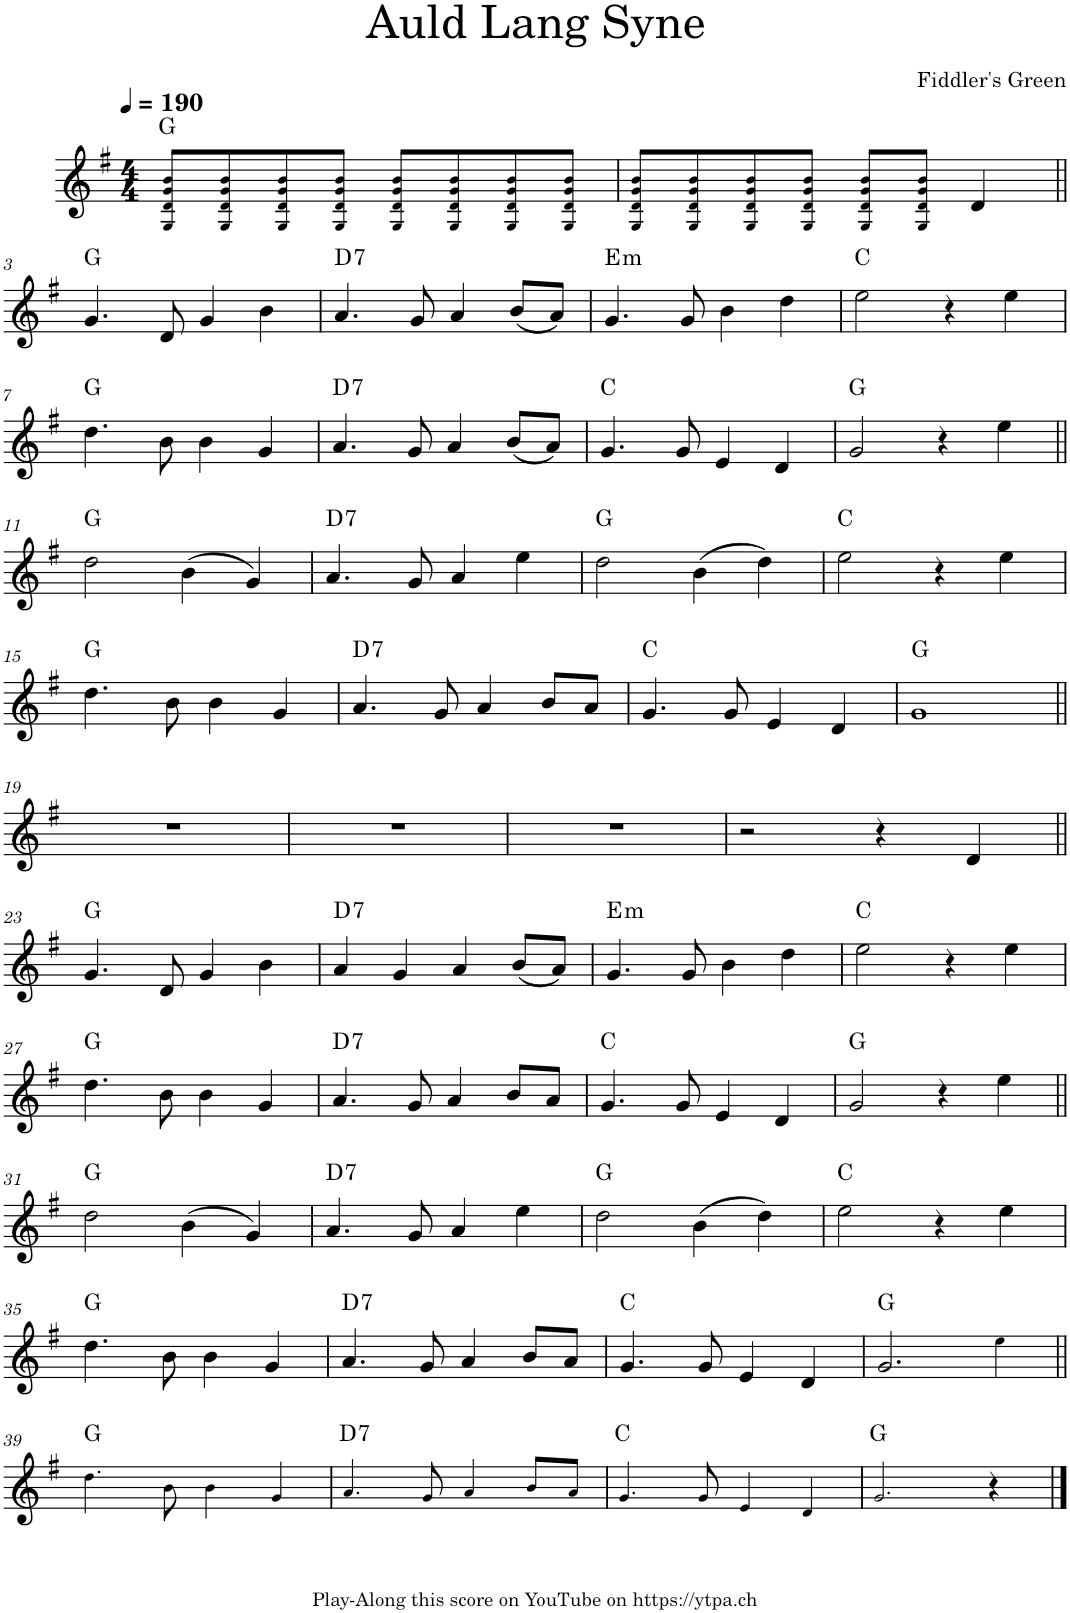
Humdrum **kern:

**kern	**harte
*part1	*part1
*staff1	*
*I"Piano	*
*I'Pno.	*
*clefG2	*
*k[f#]	*
*M4/4	*
*MM190	*
=1	=1
8G!/ 8d!/ 8g!/ 8b!/L	G:maj
8G!/ 8d!/ 8g!/ 8b!/	.
8G!/ 8d!/ 8g!/ 8b!/	.
8G!/ 8d!/ 8g!/ 8b!/J	.
8G!/ 8d!/ 8g!/ 8b!/L	.
8G!/ 8d!/ 8g!/ 8b!/	.
8G!/ 8d!/ 8g!/ 8b!/	.
8G!/ 8d!/ 8g!/ 8b!/J	.
=2	=2
8G!/ 8d!/ 8g!/ 8b!/L	.
8G!/ 8d!/ 8g!/ 8b!/	.
8G!/ 8d!/ 8g!/ 8b!/	.
8G!/ 8d!/ 8g!/ 8b!/J	.
8G!/ 8d!/ 8g!/ 8b!/L	.
8G!/ 8d!/ 8g!/ 8b!/J	.
4d/	.
!!LO:LB:g=z
=3||	=3||
4.g/	G:maj
8d/	.
4g/	.
4b\	.
=4	=4
!	!LO:H:kt=7
4.a/	D:7
8g/	.
4a/	.
(8b/L	.
8a/J)	.
=5	=5
!	!LO:H:kt=m
4.g/	E:min
8g/	.
4b\	.
4dd\	.
=6	=6
2ee\	C:maj
4r	.
4ee\	.
!!LO:LB:g=z
=7	=7
4.dd\	G:maj
8b\	.
4b\	.
4g/	.
=8	=8
!	!LO:H:kt=7
4.a/	D:7
8g/	.
4a/	.
(8b/L	.
8a/J)	.
=9	=9
4.g/	C:maj
8g/	.
4e/	.
4d/	.
=10	=10
2g/	G:maj
4r	.
4ee\	.
!!LO:LB:g=z
=11||	=11||
2dd\	G:maj
(4b\	.
4g/)	.
=12	=12
!	!LO:H:kt=7
4.a/	D:7
8g/	.
4a/	.
4ee\	.
=13	=13
2dd\	G:maj
(4b\	.
4dd\)	.
=14	=14
2ee\	C:maj
4r	.
4ee\	.
!!LO:LB:g=z
=15	=15
4.dd\	G:maj
8b\	.
4b\	.
4g/	.
=16	=16
!	!LO:H:kt=7
4.a/	D:7
8g/	.
4a/	.
8b/L	.
8a/J	.
=17	=17
4.g/	C:maj
8g/	.
4e/	.
4d/	.
=18	=18
1g	G:maj
!!LO:LB:g=z
=19||	=19||
1r	.
=20	=20
1r	.
=21	=21
1r	.
=22	=22
2r	.
4r	.
4d/	.
!!LO:LB:g=z
=23||	=23||
4.g/	G:maj
8d/	.
4g/	.
4b\	.
=24	=24
!	!LO:H:kt=7
4a/	D:7
4g/	.
4a/	.
(8b/L	.
8a/J)	.
=25	=25
!	!LO:H:kt=m
4.g/	E:min
8g/	.
4b\	.
4dd\	.
=26	=26
2ee\	C:maj
4r	.
4ee\	.
!!LO:LB:g=z
=27	=27
4.dd\	G:maj
8b\	.
4b\	.
4g/	.
=28	=28
!	!LO:H:kt=7
4.a/	D:7
8g/	.
4a/	.
8b/L	.
8a/J	.
=29	=29
4.g/	C:maj
8g/	.
4e/	.
4d/	.
=30	=30
2g/	G:maj
4r	.
4ee\	.
!!LO:LB:g=z
=31||	=31||
2dd\	G:maj
(4b\	.
4g/)	.
=32	=32
!	!LO:H:kt=7
4.a/	D:7
8g/	.
4a/	.
4ee\	.
=33	=33
2dd\	G:maj
(4b\	.
4dd\)	.
=34	=34
2ee\	C:maj
4r	.
4ee\	.
!!LO:LB:g=z
=35	=35
4.dd\	G:maj
8b\	.
4b\	.
4g/	.
=36	=36
!	!LO:H:kt=7
4.a/	D:7
8g/	.
4a/	.
8b/L	.
8a/J	.
=37	=37
4.g/	C:maj
8g/	.
4e/	.
4d/	.
=38	=38
2.g/	G:maj
4ee!\	.
!!LO:LB:g=z
=39||	=39||
4.dd!\	G:maj
8b!\	.
4b!\	.
4g!/	.
=40	=40
!	!LO:H:kt=7
4.a!/	D:7
8g!/	.
4a!/	.
8b!/L	.
8a!/J	.
=41	=41
4.g!/	C:maj
8g!/	.
4e!/	.
4d!/	.
=42	=42
2.g!/	G:maj
4r	.
==	==
*-	*-
